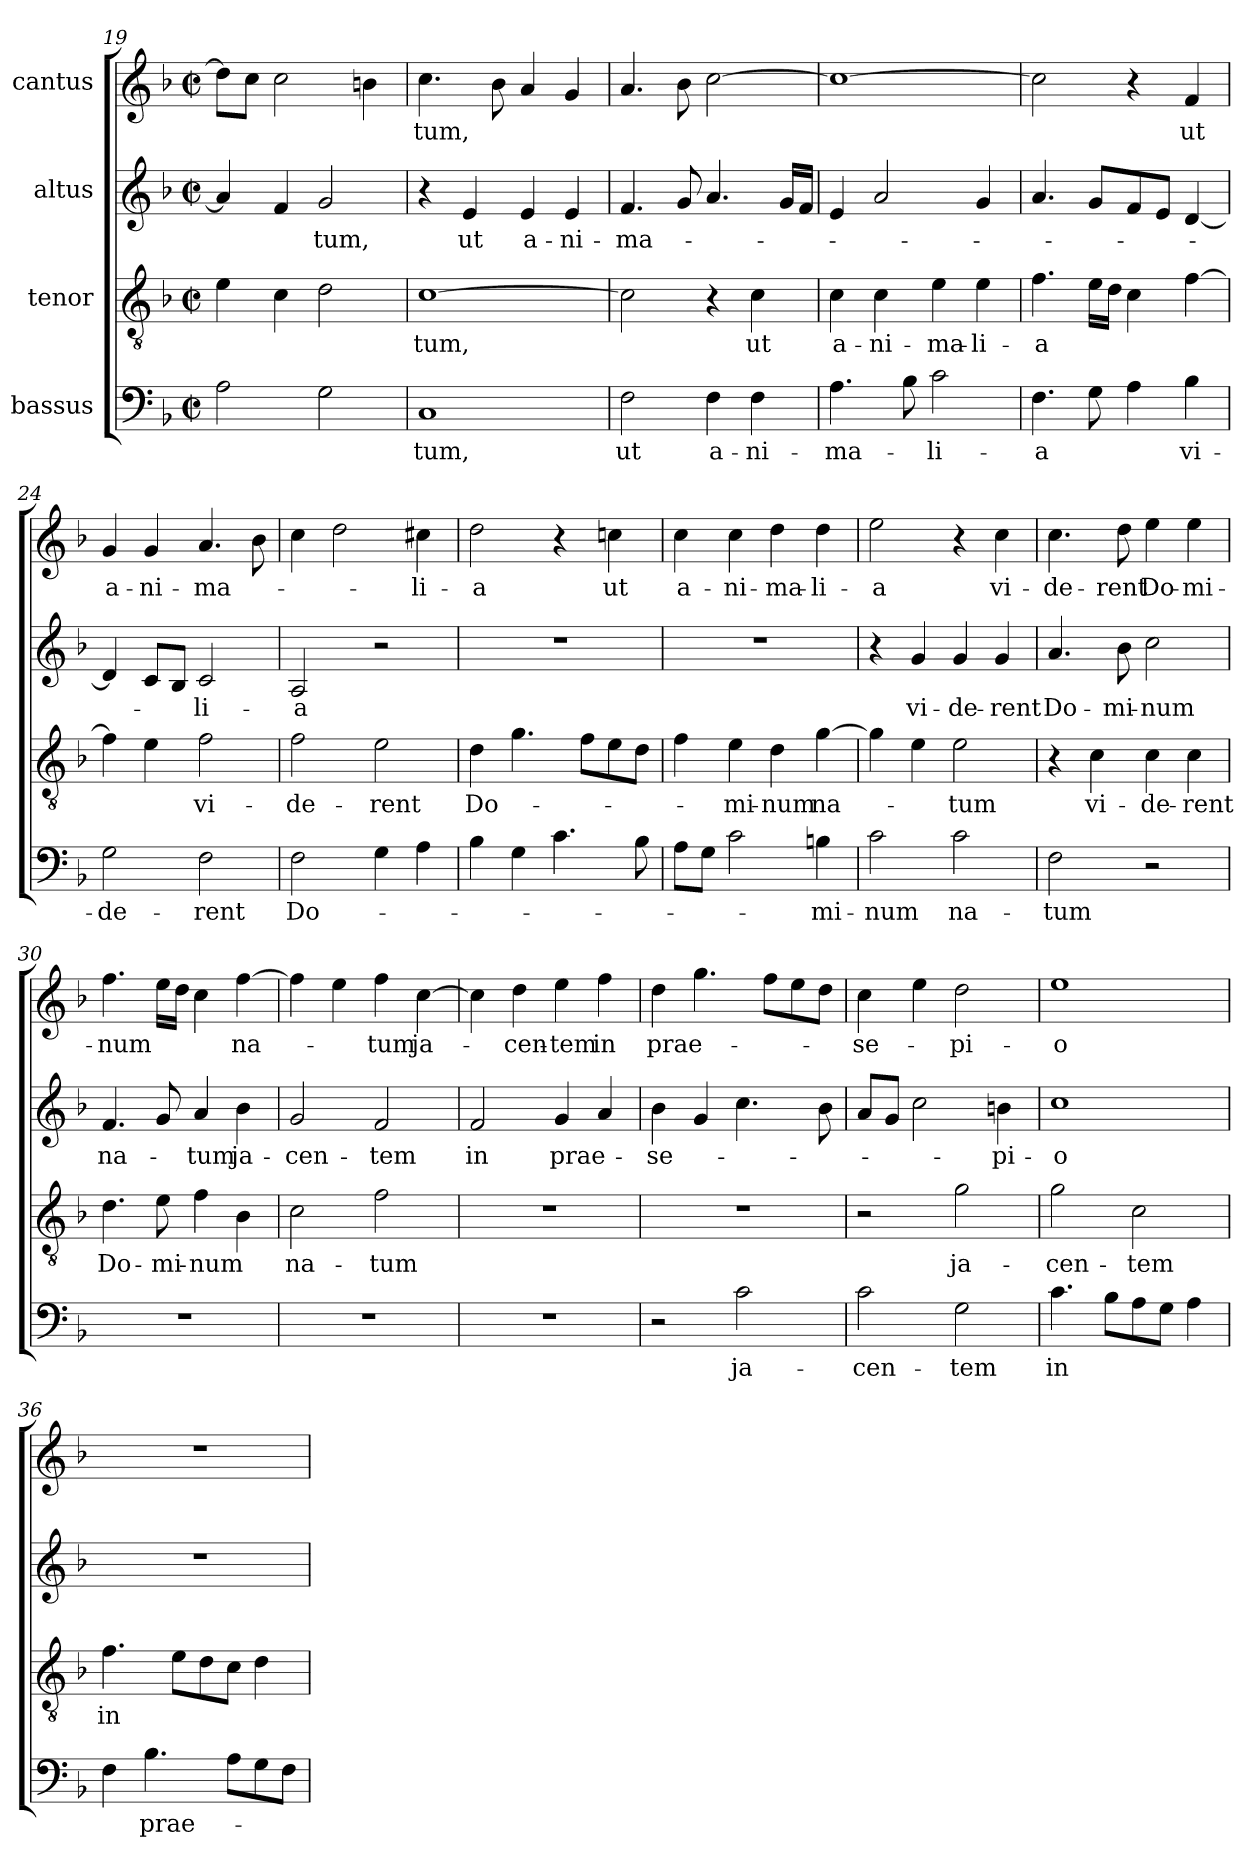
**kern	**text	**kern	**text	**kern	**text	**kern	**text
*part4	*part4	*part3	*part3	*part2	*part2	*part1	*part1
*staff4	*staff4	*staff3	*staff3	*staff2	*staff2	*staff1	*staff1
*I"bassus	*	*I"tenor	*	*I"altus	*	*I"cantus	*
*clefF4	*	*clefGv2	*	*clefG2	*	*clefG2	*
*k[b-]	*	*k[b-]	*	*k[b-]	*	*k[b-]	*
*F:	*	*F:	*	*F:	*	*F:	*
*M2/2	*	*M2/2	*	*M2/2	*	*M2/2	*
*met(c|)	*	*met(c|)	*	*met(c|)	*	*met(c|)	*
=19	=19	=19	=19	=19	=19	=19	=19
2A\	.	4e\	.	4a/]	.	8dd\L]	.
.	.	.	.	.	.	8cc\J	.
.	.	4c\	.	4f/	.	2cc\	.
!	!	!	!	!	!LO:LY:b	!	!
2G\	.	2d\	.	2g/	-tum,	.	.
.	.	.	.	.	.	4bn\	.
=20	=20	=20	=20	=20	=20	=20	=20
!	!LO:LY:b	!	!LO:LY:b	!	!	!	!LO:LY:b
1C	-tum,	[1c	-tum,	4r	.	4.cc\	-tum,
!	!	!	!	!	!LO:LY:b	!	!
.	.	.	.	4e/	ut	.	.
.	.	.	.	.	.	8b-i\	.
!	!	!	!	!	!LO:LY:b	!	!
.	.	.	.	4e/	a-	4a/	.
!	!	!	!	!	!LO:LY:b	!	!
.	.	.	.	4e/	-ni-	4g/	.
=21	=21	=21	=21	=21	=21	=21	=21
!	!LO:LY:b	!	!	!	!LO:LY:b	!	!
2F\	ut	2c\]	.	4.f/	-ma-	4.a/	.
.	.	.	.	8g/	.	8b-\	.
!	!LO:LY:b	!	!	!	!	!	!
4F\	a-	4r	.	4.a/	.	[2cc\	.
!	!LO:LY:b	!	!LO:LY:b	!	!	!	!
4F\	-ni-	4c\	ut	.	.	.	.
.	.	.	.	16g/LL	.	.	.
.	.	.	.	16f/JJ	.	.	.
=22	=22	=22	=22	=22	=22	=22	=22
!	!LO:LY:b	!	!LO:LY:b	!	!	!	!
4.A\	-ma-	4c\	a-	4e/	.	1cc_	.
!	!	!	!LO:LY:b	!	!	!	!
.	.	4c\	-ni-	2a/	.	.	.
8B-\	.	.	.	.	.	.	.
!	!LO:LY:b	!	!LO:LY:b	!	!	!	!
2c\	-li-	4e\	-ma-	.	.	.	.
!	!	!	!LO:LY:b	!	!	!	!
.	.	4e\	-li-	4g/	.	.	.
=23	=23	=23	=23	=23	=23	=23	=23
!	!LO:LY:b	!	!LO:LY:b	!	!	!	!
4.F\	-a	4.f\	-a	4.a/	.	2cc\]	.
8G\	.	16e\LL	.	8g/L	.	.	.
.	.	16d\JJ	.	.	.	.	.
4A\	.	4c\	.	8f/	.	4r	.
.	.	.	.	8e/J	.	.	.
!	!LO:LY:b	!	!	!	!	!	!LO:LY:b
4B-\	vi-	[4f\	.	[4d/	.	4f/	ut
!!LO:LB:g=z
=24	=24	=24	=24	=24	=24	=24	=24
!	!LO:LY:b	!	!	!	!	!	!LO:LY:b
2G\	-de-	4f\]	.	4d/]	.	4g/	a-
!	!	!	!	!	!	!	!LO:LY:b
.	.	4e\	.	8c/L	.	4g/	-ni-
.	.	.	.	8B-/J	.	.	.
!	!LO:LY:b	!	!LO:LY:b	!	!LO:LY:b	!	!LO:LY:b
2F\	-rent	2f\	vi-	2c/	-li-	4.a/	-ma-
.	.	.	.	.	.	8b-\	.
=25	=25	=25	=25	=25	=25	=25	=25
!	!LO:LY:b	!	!LO:LY:b	!	!LO:LY:b	!	!
2F\	Do-	2f\	-de-	2A/	-a	4cc\	.
.	.	.	.	.	.	2dd\	.
!	!	!	!LO:LY:b	!	!	!	!
4G\	.	2e\	-rent	2r	.	.	.
!	!	!	!	!	!	!	!LO:LY:b
4A\	.	.	.	.	.	4cc#X\	-li-
=26	=26	=26	=26	=26	=26	=26	=26
!	!	!	!LO:LY:b	!	!	!	!LO:LY:b
4B-\	.	4d\	Do-	1r	.	2dd\	-a
4G\	.	4.g\	.	.	.	.	.
4.c\	.	.	.	.	.	4r	.
.	.	8f\L	.	.	.	.	.
!	!	!	!	!	!	!	!LO:LY:b
.	.	8e\	.	.	.	4ccni\	ut
8B-\	.	8d\J	.	.	.	.	.
=27	=27	=27	=27	=27	=27	=27	=27
!	!	!	!	!	!	!	!LO:LY:b
8A\L	.	4f\	.	1r	.	4cc\	a-
8G\J	.	.	.	.	.	.	.
!	!	!	!LO:LY:b	!	!	!	!LO:LY:b
2c\	.	4e\	-mi-	.	.	4cc\	-ni-
!	!	!	!LO:LY:b	!	!	!	!LO:LY:b
.	.	4d\	-num	.	.	4dd\	-ma-
!	!LO:LY:b	!	!LO:LY:b	!	!	!	!LO:LY:b
4Bn\	-mi-	[4g\	na-	.	.	4dd\	-li-
=28	=28	=28	=28	=28	=28	=28	=28
!	!LO:LY:b	!	!	!	!	!	!LO:LY:b
2c\	-num	4g\]	.	4r	.	2ee\	-a
!	!	!	!	!	!LO:LY:b	!	!
.	.	4e\	.	4g/	vi-	.	.
!	!LO:LY:b	!	!LO:LY:b	!	!LO:LY:b	!	!
2c\	na-	2e\	-tum	4g/	-de-	4r	.
!	!	!	!	!	!LO:LY:b	!	!LO:LY:b
.	.	.	.	4g/	-rent	4cc\	vi-
=29	=29	=29	=29	=29	=29	=29	=29
!	!LO:LY:b	!	!	!	!LO:LY:b	!	!LO:LY:b
2F\	-tum	4r	.	4.a/	Do-	4.cc\	-de-
!	!	!	!LO:LY:b	!	!	!	!
.	.	4c\	vi-	.	.	.	.
!	!	!	!	!	!LO:LY:b	!	!LO:LY:b
.	.	.	.	8b-\	-mi-	8dd\	-rent
!	!	!	!LO:LY:b	!	!LO:LY:b	!	!LO:LY:b
2r	.	4c\	-de-	2cc\	-num	4ee\	Do-
!	!	!	!LO:LY:b	!	!	!	!LO:LY:b
.	.	4c\	-rent	.	.	4ee\	-mi-
!!LO:PB:g=z
=30	=30	=30	=30	=30	=30	=30	=30
!	!	!	!LO:LY:b	!	!LO:LY:b	!	!LO:LY:b
1r	.	4.d\	Do-	4.f/	na-	4.ff\	-num
!	!	!	!LO:LY:b	!	!	!	!
.	.	8e\	-mi-	8g/	.	16ee\LL	.
.	.	.	.	.	.	16dd\JJ	.
!	!	!	!LO:LY:b	!	!LO:LY:b	!	!
.	.	4f\	-num	4a/	-tum	4cc\	.
!	!	!	!	!	!LO:LY:b	!	!LO:LY:b
.	.	4B-\	.	4b-\	ja-	[4ff\	na-
=31	=31	=31	=31	=31	=31	=31	=31
!	!	!	!LO:LY:b	!	!LO:LY:b	!	!
1r	.	2c\	na-	2g/	-cen-	4ff\]	.
.	.	.	.	.	.	4ee\	.
!	!	!	!LO:LY:b	!	!LO:LY:b	!	!LO:LY:b
.	.	2f\	-tum	2f/	-tem	4ff\	-tum
!	!	!	!	!	!	!	!LO:LY:b
.	.	.	.	.	.	[4cc\	ja-
=32	=32	=32	=32	=32	=32	=32	=32
!	!	!	!	!	!LO:LY:b	!	!
1r	.	1r	.	2f/	in	4cc\]	.
!	!	!	!	!	!	!	!LO:LY:b
.	.	.	.	.	.	4dd\	-cen-
!	!	!	!	!	!LO:LY:b	!	!LO:LY:b
.	.	.	.	4g/	prae-	4ee\	-tem
!	!	!	!	!	!	!	!LO:LY:b
.	.	.	.	4a/	.	4ff\	in
=33	=33	=33	=33	=33	=33	=33	=33
!	!	!	!	!	!LO:LY:b	!	!LO:LY:b
2r	.	1r	.	4b-\	-se-	4dd\	prae-
.	.	.	.	4g/	.	4.gg\	.
!	!LO:LY:b	!	!	!	!	!	!
2c\	ja-	.	.	4.cc\	.	.	.
.	.	.	.	.	.	8ff\L	.
.	.	.	.	.	.	8ee\	.
.	.	.	.	8b-\	.	8dd\J	.
=34	=34	=34	=34	=34	=34	=34	=34
!	!LO:LY:b	!	!	!	!	!	!LO:LY:b
2c\	-cen-	2r	.	8a/L	.	4cc\	-se-
.	.	.	.	8g/J	.	.	.
.	.	.	.	2cc\	.	4ee\	.
!	!LO:LY:b	!	!LO:LY:b	!	!	!	!LO:LY:b
2G\	-tem	2g\	ja-	.	.	2dd\	-pi-
!	!	!	!	!	!LO:LY:b	!	!
.	.	.	.	4bn\	-pi-	.	.
=35	=35	=35	=35	=35	=35	=35	=35
!	!LO:LY:b	!	!LO:LY:b	!	!LO:LY:b	!	!LO:LY:b
4.c\	in	2g\	-cen-	1cc	-o	1ee	-o
8B-\L	.	.	.	.	.	.	.
!	!	!	!LO:LY:b	!	!	!	!
8A\	.	2c\	-tem	.	.	.	.
8G\J	.	.	.	.	.	.	.
4A\	.	.	.	.	.	.	.
!!LO:LB:g=z
=36	=36	=36	=36	=36	=36	=36	=36
!	!	!	!LO:LY:b	!	!	!	!
4F\	.	4.f\	in	1r	.	1r	.
!	!LO:LY:b	!	!	!	!	!	!
4.B-\	prae-	.	.	.	.	.	.
.	.	8e\L	.	.	.	.	.
.	.	8d\	.	.	.	.	.
8A\L	.	8c\J	.	.	.	.	.
8G\	.	4d\	.	.	.	.	.
8F\J	.	.	.	.	.	.	.
=	=	=	=	=	=	=	=
*-	*-	*-	*-	*-	*-	*-	*-
